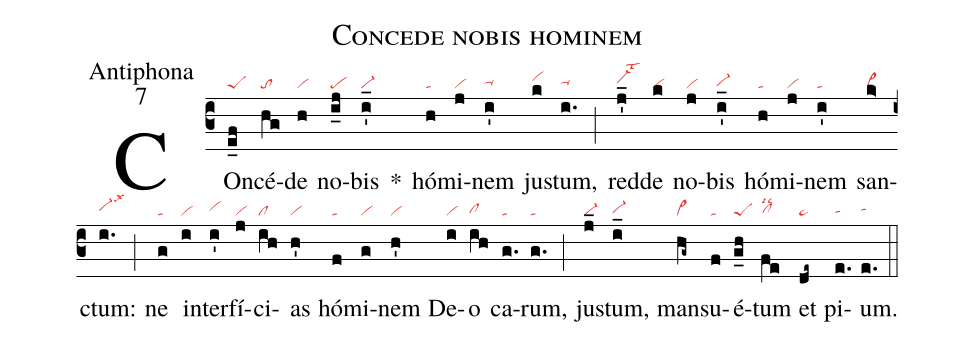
name:Concede nobis hominem;
office-part:Antiphona;
mode:7;
nabc-lines:1;
%%
(c3)
COn(e_f|peS)cé(hg|to)de(h|vi) no(i_j|pe)bis(i'_|vi-) *()
hó(h|ta)mi(j|vi)nem(i'|ta-hh) ju(k|vihi)stum,(i.|ta-hh) (;)
red(j'_|vi-hhlst3)de(k|vi) no(j|vi)bis(i'_|vi-hg) hó(h|ta)mi(j|vi)nem(i'|ta) san(k>|vi>)ctum:(i.|vi-hhlsx3) (;)
ne(g|ta) in(i|vi)ter(i'|vihh)fí(j|vi)ci(ih|cl)as(h'|vi) hó(f|ta)mi(g|vi)nem(h'|vi) De(i|vi)o(ih|clhg) ca(g.|ta)rum,(g.|ta) (;)
ju(j_|vi-)stum,(i_|vi-hg) man(hg~|vi>)su(f|ta)é(g_h|peS)tum(fe|clhglsi2lsc2) et(de~|ta>) pi(e.|tahg)um.(e.|tahh) (::)
